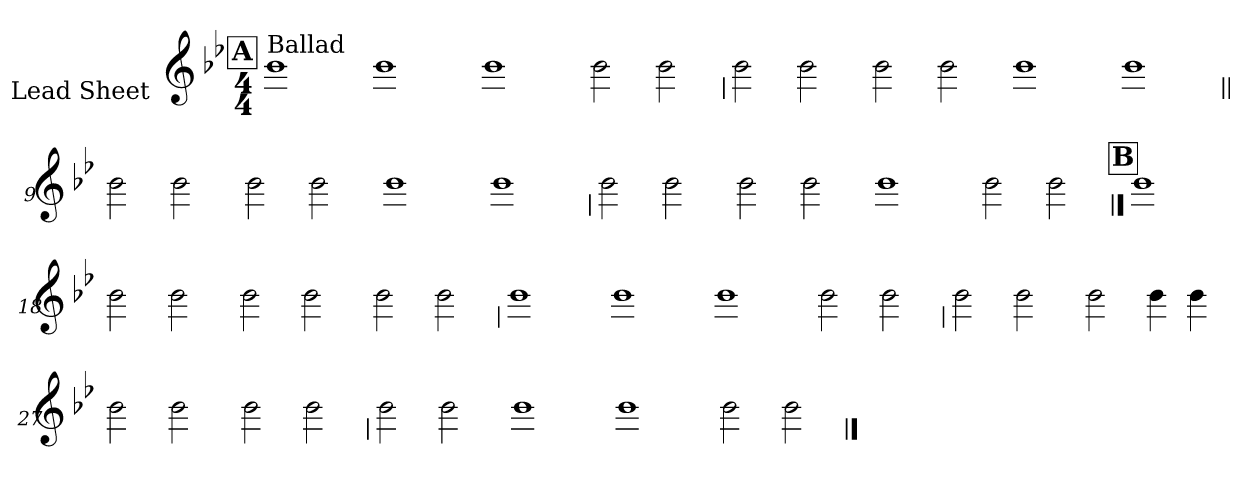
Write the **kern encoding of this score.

**kern
*part1
*staff1
*I"Lead Sheet
*stria0
*clefG2
*k[b-e-]
*g:
*M4/4
!!LO:REH:place=s1:a:t=A
=1||
!LO:TX:a:t=Ballad
1b-
=2-
1b-
=3-
1b-
=4-
2b-
2b-
!!LO:LB:g=z
=5
2b-
2b-
=6-
2b-
2b-
=7-
1b-
=8-
1b-
!!LO:LB:g=z
=9||
2b-
2b-
=10-
2b-
2b-
=11-
1b-
=12-
1b-
!!LO:LB:g=z
=13
2b-
2b-
=14-
2b-
2b-
=15-
1b-
=16-
2b-
2b-
!!LO:LB:g=z
!!LO:REH:place=s1:a:t=B
==17
1b-
=18-
2b-
2b-
=19-
2b-
2b-
=20-
2b-
2b-
!!LO:LB:g=z
=21
1b-
=22-
1b-
=23-
1b-
=24-
2b-
2b-
!!LO:LB:g=z
=25
2b-
2b-
=26-
2b-
4b-
4b-
=27-
2b-
2b-
=28-
2b-
2b-
!!LO:LB:g=z
=29
2b-
2b-
=30-
1b-
=31-
1b-
=32-
2b-
2b-
==
*-
